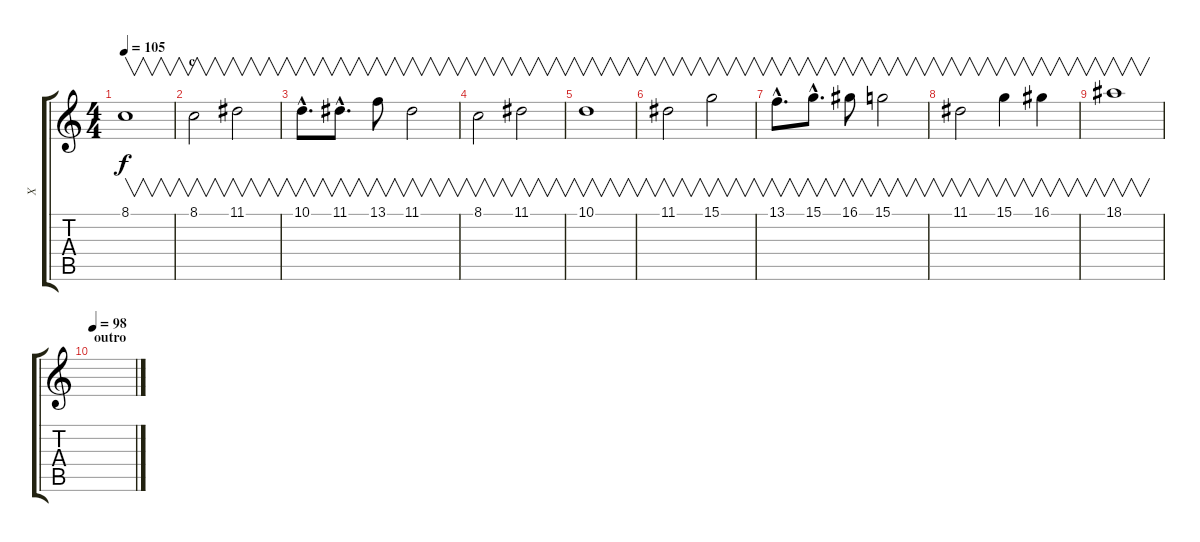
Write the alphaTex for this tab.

\track ("X" "X") {instrument stringensemble2}
\staff {score tabs}
\tuning (E4 B3 G3 D3 A2 E2) {hide}
\ts (4 4)
\tempo 105
\clef g2
\ks c
8.1.1{v dy f} |
\section ("" "c")
8.1.2{v} 11.1.2{v} |
10.1{hac}.8{v d} 11.1{hac}.8{v d} 13.1.8{v} 11.1.2{v} |
8.1.2{v} 11.1.2{v} |
10.1.1{v} |
11.1.2{v} 15.1.2{v} |
13.1{hac}.8{v d} 15.1{hac}.8{v d} 16.1.8{v} 15.1.2{v} |
11.1.2{v} 15.1.4{v} 16.1.4{v} |
18.1.1{v} |
\section ("" "outro")
\tempo 98
